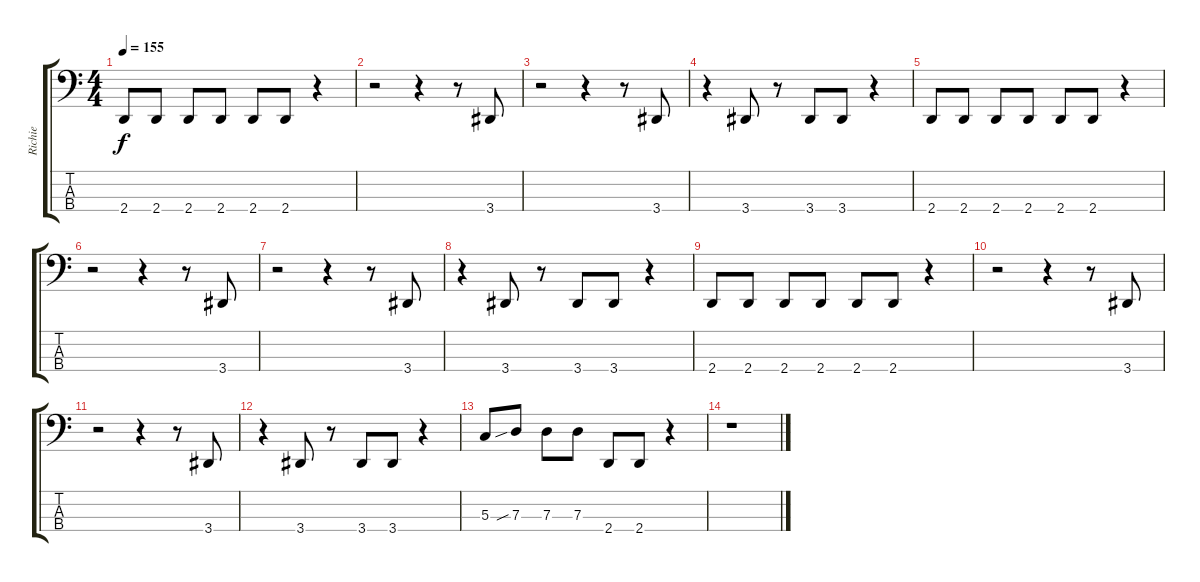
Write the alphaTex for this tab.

\track ("Richie" "Richie") {instrument electricbassfinger}
\staff {score tabs}
\tuning (F2 C2 G1 C1) {hide}
\ts (4 4)
\tempo 155
\clef f4
\ks c
2.4.8{dy f} 2.4.8 2.4.8 2.4.8 2.4.8 2.4.8 r.4 |
r.2 r.4 r.8 3.4.8 |
r.2 r.4 r.8 3.4.8 |
r.4 3.4.8 r.8 3.4.8 3.4.8 r.4 |
2.4.8 2.4.8 2.4.8 2.4.8 2.4.8 2.4.8 r.4 |
r.2 r.4 r.8 3.4.8 |
r.2 r.4 r.8 3.4.8 |
r.4 3.4.8 r.8 3.4.8 3.4.8 r.4 |
2.4.8 2.4.8 2.4.8 2.4.8 2.4.8 2.4.8 r.4 |
r.2 r.4 r.8 3.4.8 |
r.2 r.4 r.8 3.4.8 |
r.4 3.4.8 r.8 3.4.8 3.4.8 r.4 |
5.3.8 7.3{sib}.8 7.3.8 7.3.8 2.4.8 2.4.8 r.4 |
r.1
